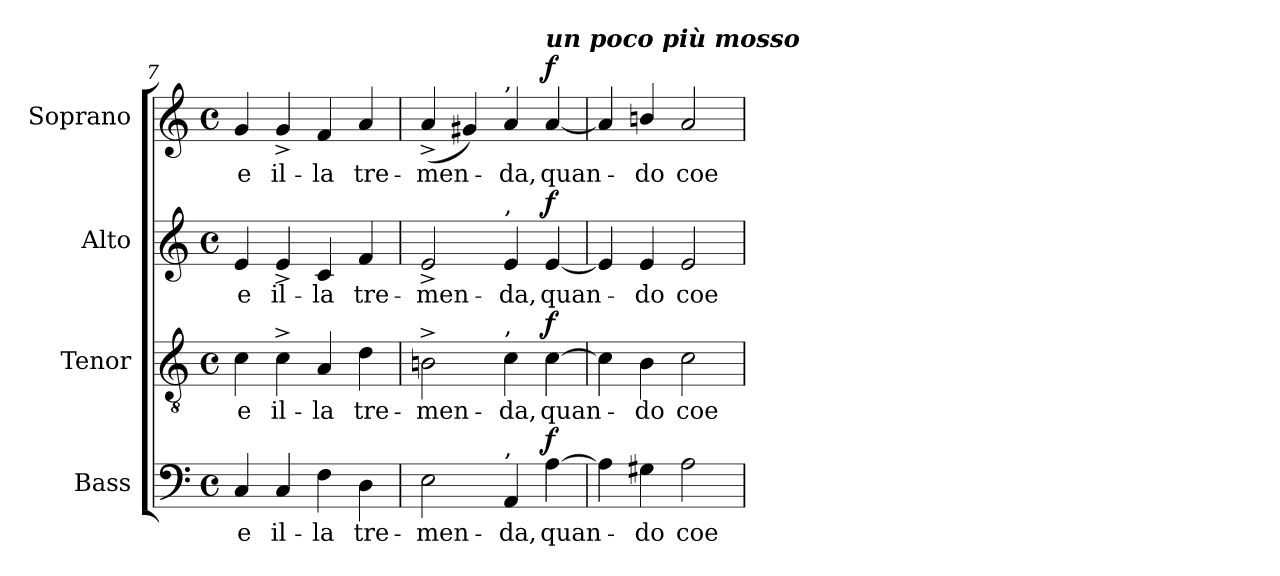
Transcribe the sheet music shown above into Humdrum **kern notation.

**kern	**text	**dynam	**kern	**text	**dynam	**kern	**text	**dynam	**kern	**text	**dynam
*part4	*part4	*part4	*part3	*part3	*part3	*part2	*part2	*part2	*part1	*part1	*part1
*staff4	*staff4	*staff4	*staff3	*staff3	*staff3	*staff2	*staff2	*staff2	*staff1	*staff1	*staff1
*I"Bass	*	*	*I"Tenor	*	*	*I"Alto	*	*	*I"Soprano	*	*
*I'B	*	*	*I'T	*	*	*I'A	*	*	*I'S	*	*
!!LO:LB:g=z
*clefF4	*	*	*clefGv2	*	*	*clefG2	*	*	*clefG2	*	*
*k[]	*	*	*k[]	*	*	*k[]	*	*	*k[]	*	*
*C:	*	*	*C:	*	*	*C:	*	*	*C:	*	*
*M4/4	*	*	*M4/4	*	*	*M4/4	*	*	*M4/4	*	*
*met(c)	*	*	*met(c)	*	*	*met(c)	*	*	*met(c)	*	*
=7	=7	=7	=7	=7	=7	=7	=7	=7	=7	=7	=7
!	!LO:LY:b	!	!	!LO:LY:b	!	!	!LO:LY:b	!	!	!LO:LY:b	!
4C	-e	.	4c	-e	.	4e	-e	.	4g	-e	.
!	!LO:LY:b	!	!	!LO:LY:b	!	!	!LO:LY:b	!	!	!LO:LY:b	!
4C	il-	.	4c^	il-	.	4e^	il-	.	4g^	il-	.
!	!LO:LY:b	!	!	!LO:LY:b	!	!	!LO:LY:b	!	!	!LO:LY:b	!
4F	-la	.	4A	-la	.	4c	-la	.	4f	-la	.
!	!LO:LY:b	!	!	!LO:LY:b	!	!	!LO:LY:b	!	!	!LO:LY:b	!
4D	tre-	.	4d	tre-	.	4f	tre-	.	4a	tre-	.
=8	=8	=8	=8	=8	=8	=8	=8	=8	=8	=8	=8
!	!LO:LY:b	!	!	!LO:LY:b	!	!	!LO:LY:b	!	!	!LO:LY:b	!
2E	-men-	.	2Bn^	-men-	.	2e^	-men-	.	(<4a^	-men-	.
.	.	.	.	.	.	.	.	.	4g#X)	.	.
!	!	!	!	!	!	!	!	!	!LO:TX:a:t=,	!	!
!	!	!	!	!	!	!LO:TX:a:t=,	!	!	!	!	!
!	!	!	!LO:TX:a:t=,	!	!	!	!	!	!	!	!
!LO:TX:a:t=,	!	!	!	!	!	!	!	!	!	!	!
!	!LO:LY:b	!	!	!LO:LY:b	!	!	!LO:LY:b	!	!	!LO:LY:b	!
4AA	-da,	.	4c	-da,	.	4e	-da,	.	4a	da,	.
!	!	!	!	!	!	!	!	!	!LO:TX:a:Bi:t=un poco più mosso	!	!
!	!LO:LY:b	!LO:DY:b	!	!LO:LY:b	!LO:DY:b	!	!LO:LY:b	!LO:DY:b	!	!LO:LY:b	!LO:DY:b
[4A	quan-	f	[4c	quan-	f	[4e	quan-	f	[4a	quan-	f
=9	=9	=9	=9	=9	=9	=9	=9	=9	=9	=9	=9
4A]	.	.	4c]	.	.	4e]	.	.	4a]	.	.
!	!LO:LY:b	!	!	!LO:LY:b	!	!	!LO:LY:b	!	!	!LO:LY:b	!
4G#X	do	.	4B	do	.	4e	do	.	4bn/	do	.
!	!LO:LY:b	!	!	!LO:LY:b	!	!	!LO:LY:b	!	!	!LO:LY:b	!
2A	coe-	.	2c	coe-	.	2e	coe-	.	2a	coe-	.
=	=	=	=	=	=	=	=	=	=	=	=
*-	*-	*-	*-	*-	*-	*-	*-	*-	*-	*-	*-
